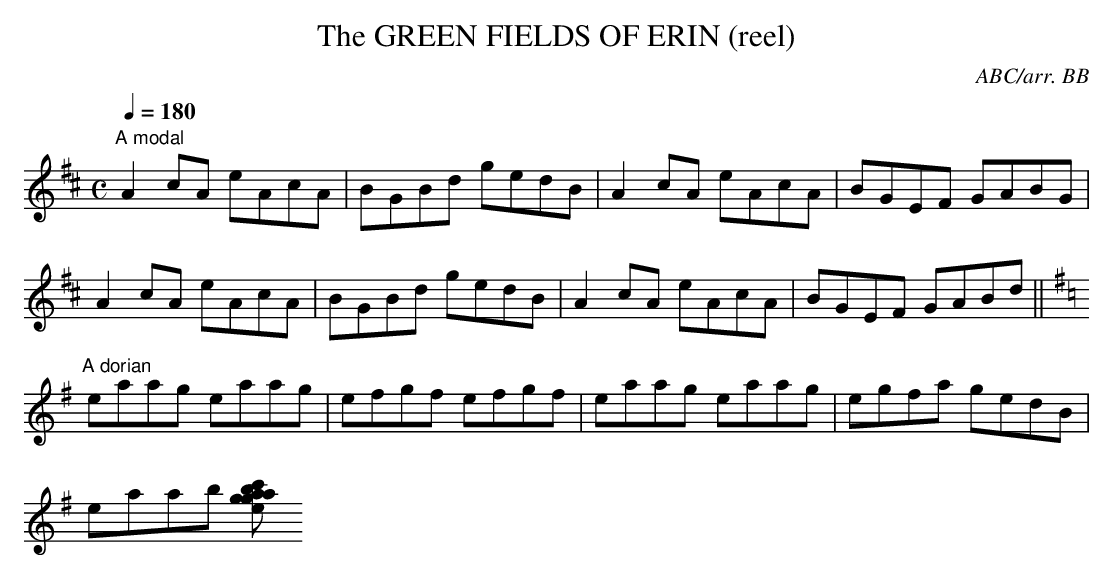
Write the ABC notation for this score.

X:1
T:GREEN FIELDS OF ERIN (reel), The
C:ABC/arr. BB
Y:"lively - reel"
comfortable with the /c'/.
L:1/8
M:C
Q:1/4=180
K:D
"A modal"
A2cA eAcA|BGBd gedB|A2cA eAcA|BGEF GABG|
A2cA eAcA|BGBd gedB|A2cA eAcA|BGEF GABd ||
K:G
"A dorian"
eaag eaag|efgf efgf|eaag eaag|egfa gedB|
eaab [ac'abg|egfa gfge|dega bgaf|egfa gedB||"final"A8|
